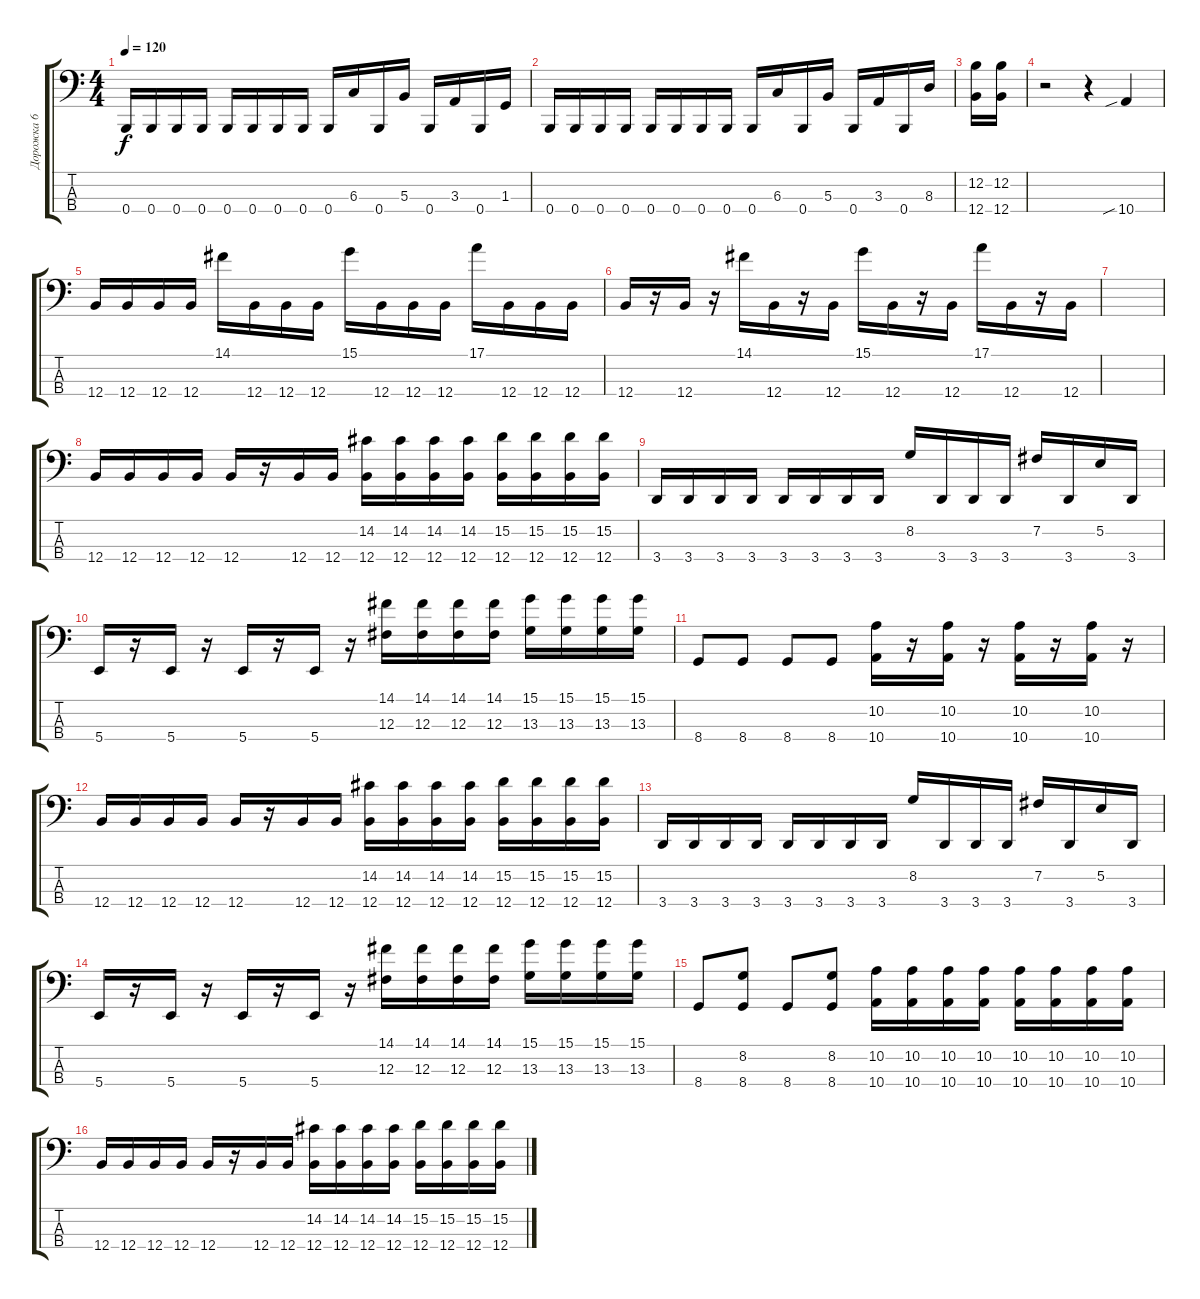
\track ("Дорожка 6" "Дорожка 6") {instrument slapbass1}
\staff {score tabs}
\tuning (E2 B1 Gb1 B0) {hide}
\ts (4 4)
\tempo 120
\clef f4
\ks c
0.4.16{dy f} 0.4.16 0.4.16 0.4.16 0.4.16 0.4.16 0.4.16 0.4.16 0.4.16 6.3.16 0.4.16 5.3.16 0.4.16 3.3.16 0.4.16 1.3.16 |
0.4.16 0.4.16 0.4.16 0.4.16 0.4.16 0.4.16 0.4.16 0.4.16 0.4.16 6.3.16 0.4.16 5.3.16 0.4.16 3.3.16 0.4.16 8.3.16 |
(12.2 12.4).16 (12.2 12.4).16 |
r.2 r.4 10.4{sib}.4 |
12.4.16 12.4.16 12.4.16 12.4.16 14.1.16 12.4.16 12.4.16 12.4.16 15.1.16 12.4.16 12.4.16 12.4.16 17.1.16 12.4.16 12.4.16 12.4.16 |
12.4.16 r.16 12.4.16 r.16 14.1.16 12.4.16 r.16 12.4.16 15.1.16 12.4.16 r.16 12.4.16 17.1.16 12.4.16 r.16 12.4.16 |
|
12.4.16 12.4.16 12.4.16 12.4.16 12.4.16 r.16 12.4.16 12.4.16 (14.2 12.4).16 (14.2 12.4).16 (14.2 12.4).16 (14.2 12.4).16 (15.2 12.4).16 (15.2 12.4).16 (15.2 12.4).16 (15.2 12.4).16 |
3.4.16 3.4.16 3.4.16 3.4.16 3.4.16 3.4.16 3.4.16 3.4.16 8.2.16 3.4.16 3.4.16 3.4.16 7.2.16 3.4.16 5.2.16 3.4.16 |
5.4.16 r.16 5.4.16 r.16 5.4.16 r.16 5.4.16 r.16 (14.1 12.3).16 (14.1 12.3).16 (14.1 12.3).16 (14.1 12.3).16 (15.1 13.3).16 (15.1 13.3).16 (15.1 13.3).16 (15.1 13.3).16 |
8.4.8 8.4.8 8.4.8 8.4.8 (10.2 10.4).16 r.16 (10.2 10.4).16 r.16 (10.2 10.4).16 r.16 (10.2 10.4).16 r.16 |
12.4.16 12.4.16 12.4.16 12.4.16 12.4.16 r.16 12.4.16 12.4.16 (14.2 12.4).16 (14.2 12.4).16 (14.2 12.4).16 (14.2 12.4).16 (15.2 12.4).16 (15.2 12.4).16 (15.2 12.4).16 (15.2 12.4).16 |
3.4.16 3.4.16 3.4.16 3.4.16 3.4.16 3.4.16 3.4.16 3.4.16 8.2.16 3.4.16 3.4.16 3.4.16 7.2.16 3.4.16 5.2.16 3.4.16 |
5.4.16 r.16 5.4.16 r.16 5.4.16 r.16 5.4.16 r.16 (14.1 12.3).16 (14.1 12.3).16 (14.1 12.3).16 (14.1 12.3).16 (15.1 13.3).16 (15.1 13.3).16 (15.1 13.3).16 (15.1 13.3).16 |
8.4.8 (8.2 8.4).8 8.4.8 (8.2 8.4).8 (10.2 10.4).16 (10.2 10.4).16 (10.2 10.4).16 (10.2 10.4).16 (10.2 10.4).16 (10.2 10.4).16 (10.2 10.4).16 (10.2 10.4).16 |
12.4.16 12.4.16 12.4.16 12.4.16 12.4.16 r.16 12.4.16 12.4.16 (14.2 12.4).16 (14.2 12.4).16 (14.2 12.4).16 (14.2 12.4).16 (15.2 12.4).16 (15.2 12.4).16 (15.2 12.4).16 (15.2 12.4).16
